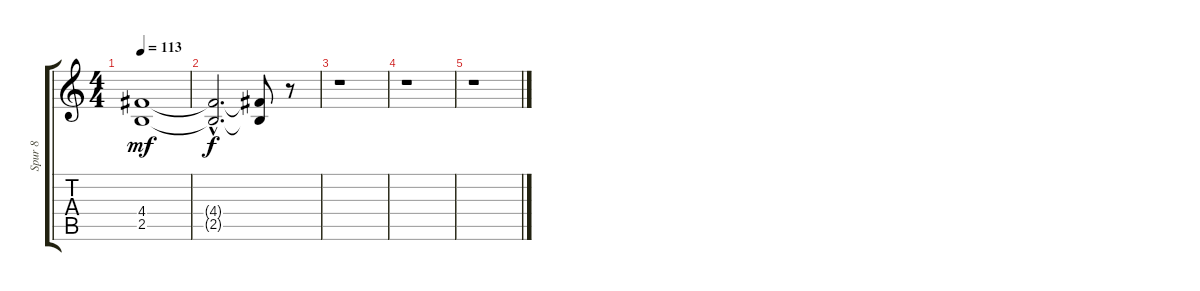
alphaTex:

\track ("Spur 8" "Spur 8") {instrument distortionguitar}
\staff {score tabs}
\tuning (E4 B3 G3 D3 A2 E2) {hide}
\ts (4 4)
\tempo 113
\clef g2
\ks c
(4.4 2.5).1{dy mf} |
(4.4{hac t} 2.5{hac t}).2{d dy f} (4.4{t} 2.5{t}).8 r.8 |
r.1 |
r.1 |
r.1
